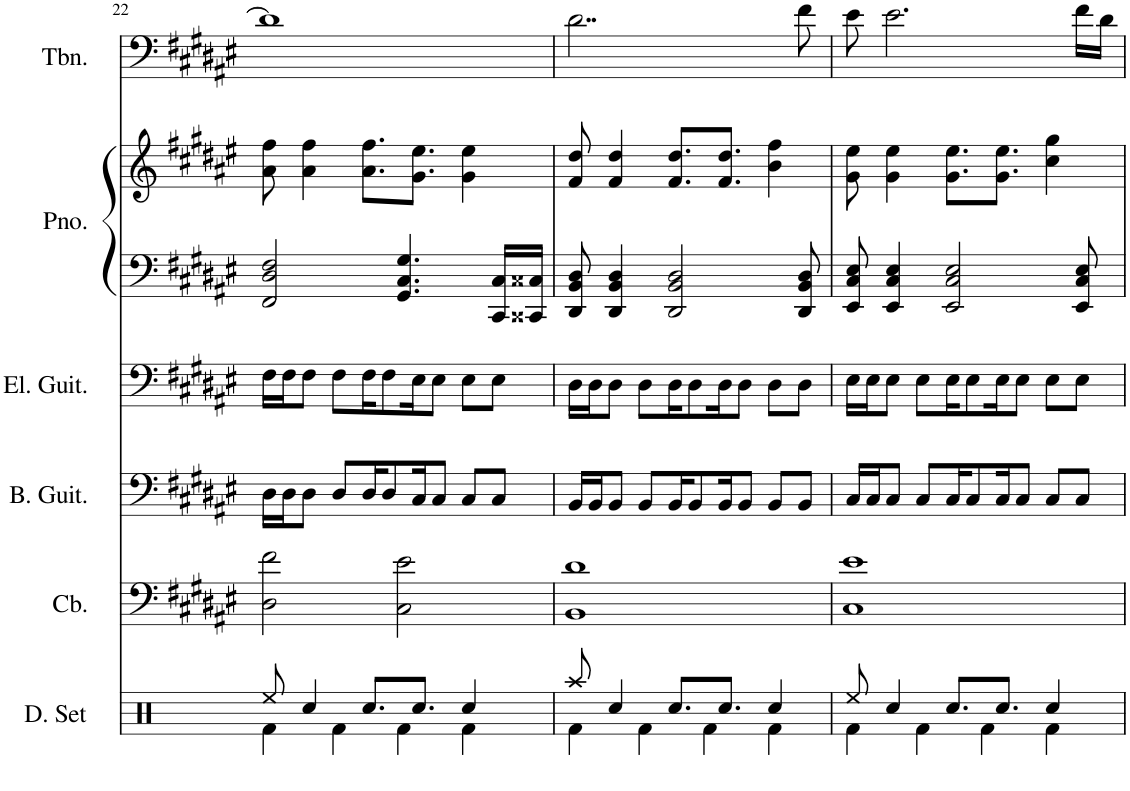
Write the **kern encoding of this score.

**kern	**kern	**kern	**kern	**kern	**kern	**kern
*part6	*part5	*part4	*part3	*part2	*part2	*part1
*staff7	*staff6	*staff5	*staff4	*staff3	*staff2	*staff1
*I"Drumset	*I"Contrabass	*I"Bass Guitar	*I"Electric Guitar	*I"Piano	*	*I"Trombone
*I'D. Set	*I'Cb.	*I'B. Guit.	*I'El. Guit.	*I'Pno.	*	*I'Tbn.
!!LO:PB:g=z
*clefX	*clefF4	*clefF4	*clefF4	*clefF4	*clefG2	*clefF4
*	*Trd7c12	*Trd7c12	*	*	*	*
*k[]	*k[f#c#g#d#a#e#]	*k[f#c#g#d#a#e#]	*k[f#c#g#d#a#e#]	*k[f#c#g#d#a#e#]	*k[f#c#g#d#a#e#]	*k[f#c#g#d#a#e#]
*M4/4	*M4/4	*M4/4	*M4/4	*M4/4	*M4/4	*M4/4
=22	=22	=22	=22	=22	=22	=22
*^	*	*	*	*	*	*
8Ree/	4Rf\	2D#\ 2f#\	16D#\LL	16F#\LL	2FF#/ 2D#/ 2F#/	8a#\ 8ff#\	1d#]
.	.	.	16D#\J	16F#\J	.	.	.
4Rcc/	.	.	8D#\J	8F#\J	.	4a#\ 4ff#\	.
.	4Rf\	.	8D#/L	8F#\L	.	.	.
8.Rcc/L	.	.	16D#/K	16F#\K	.	8.a#\ 8.ff#\L	.
.	.	.	8D#/	8F#\	.	.	.
.	4Rf\	2C#\ 2e#\	.	.	4.GG#/ 4.C#/ 4.G#/	.	.
8.Rcc/J	.	.	16C#/K	16E#\K	.	8.g#\ 8.ee#\J	.
.	.	.	8C#/J	8E#\J	.	.	.
4Rcc/	4Rf\	.	8C#/L	8E#\L	.	4g#\ 4ee#\	.
.	.	.	8C#/J	8E#\J	16CC#/ 16C#/LL	.	.
.	.	.	.	.	16CC##X/ 16C##X/JJ	.	.
=23	=23	=23	=23	=23	=23	=23	=23
8Raa/	4Rf\	1BB 1d#	16BB/LL	16D#\LL	8DD#/ 8BB/ 8D#/	8f#/ 8dd#/	2..d#\
.	.	.	16BB/J	16D#\J	.	.	.
4Rcc/	.	.	8BB/J	8D#\J	4DD#/ 4BB/ 4D#/	4f#/ 4dd#/	.
.	4Rf\	.	8BB/L	8D#\L	.	.	.
8.Rcc/L	.	.	16BB/K	16D#\K	2DD#/ 2BB/ 2D#/	8.f#/ 8.dd#/L	.
.	.	.	8BB/	8D#\	.	.	.
.	4Rf\	.	.	.	.	.	.
8.Rcc/J	.	.	16BB/K	16D#\K	.	8.f#/ 8.dd#/J	.
.	.	.	8BB/J	8D#\J	.	.	.
4Rcc/	4Rf\	.	8BB/L	8D#\L	.	4b\ 4ff#\	.
.	.	.	8BB/J	8D#\J	8DD#/ 8BB/ 8D#/	.	8f#\
=24	=24	=24	=24	=24	=24	=24	=24
8Ree/	4Rf\	1C# 1e#	16C#/LL	16E#\LL	8EE#/ 8C#/ 8E#/	8g#\ 8ee#\	8e#\
.	.	.	16C#/J	16E#\J	.	.	.
4Rcc/	.	.	8C#/J	8E#\J	4EE#/ 4C#/ 4E#/	4g#\ 4ee#\	2.e#\
.	4Rf\	.	8C#/L	8E#\L	.	.	.
8.Rcc/L	.	.	16C#/K	16E#\K	2EE#/ 2C#/ 2E#/	8.g#\ 8.ee#\L	.
.	.	.	8C#/	8E#\	.	.	.
.	4Rf\	.	.	.	.	.	.
8.Rcc/J	.	.	16C#/K	16E#\K	.	8.g#\ 8.ee#\J	.
.	.	.	8C#/J	8E#\J	.	.	.
4Rcc/	4Rf\	.	8C#/L	8E#\L	.	4cc#\ 4gg#\	.
.	.	.	8C#/J	8E#\J	8EE#/ 8C#/ 8E#/	.	16f#\LL
.	.	.	.	.	.	.	16d#\JJ
*v	*v	*	*	*	*	*	*
=	=	=	=	=	=	=
*-	*-	*-	*-	*-	*-	*-
